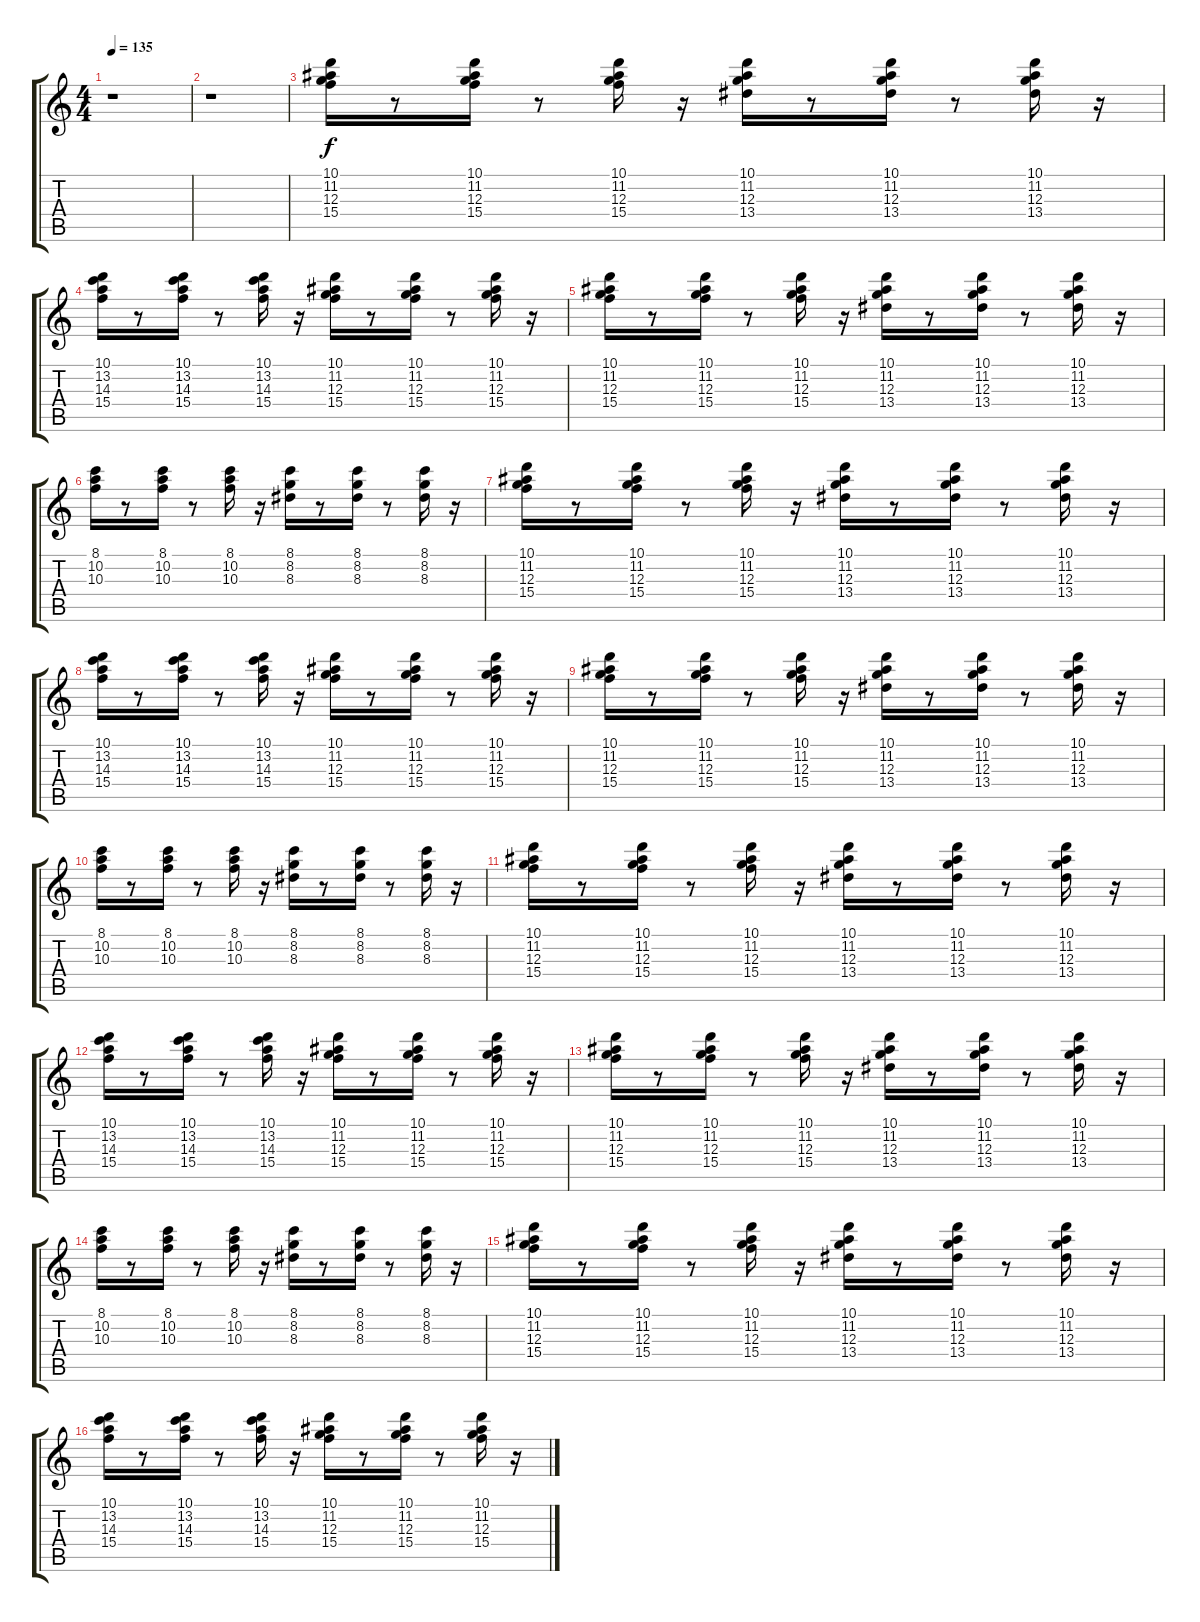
\track "" {instrument slapbass2}
\staff {score tabs}
\tuning (E4 B3 G3 D3 A2 E2) {hide}
\ts (4 4)
\tempo 135
\clef g2
\ks c
r.1{dy f} |
r.1 |
(10.1 11.2 12.3 15.4).16 r.8 (10.1 11.2 12.3 15.4).16 r.8 (10.1 11.2 12.3 15.4).16 r.16 (10.1 11.2 12.3 13.4).16 r.8 (10.1 11.2 12.3 13.4).16 r.8 (10.1 11.2 12.3 13.4).16 r.16 |
(10.1 13.2 14.3 15.4).16 r.8 (10.1 13.2 14.3 15.4).16 r.8 (10.1 13.2 14.3 15.4).16 r.16 (10.1 11.2 12.3 15.4).16 r.8 (10.1 11.2 12.3 15.4).16 r.8 (10.1 11.2 12.3 15.4).16 r.16 |
(10.1 11.2 12.3 15.4).16 r.8 (10.1 11.2 12.3 15.4).16 r.8 (10.1 11.2 12.3 15.4).16 r.16 (10.1 11.2 12.3 13.4).16 r.8 (10.1 11.2 12.3 13.4).16 r.8 (10.1 11.2 12.3 13.4).16 r.16 |
(8.1 10.2 10.3).16 r.8 (8.1 10.2 10.3).16 r.8 (8.1 10.2 10.3).16 r.16 (8.1 8.2 8.3).16 r.8 (8.1 8.2 8.3).16 r.8 (8.1 8.2 8.3).16 r.16 |
(10.1 11.2 12.3 15.4).16 r.8 (10.1 11.2 12.3 15.4).16 r.8 (10.1 11.2 12.3 15.4).16 r.16 (10.1 11.2 12.3 13.4).16 r.8 (10.1 11.2 12.3 13.4).16 r.8 (10.1 11.2 12.3 13.4).16 r.16 |
(10.1 13.2 14.3 15.4).16 r.8 (10.1 13.2 14.3 15.4).16 r.8 (10.1 13.2 14.3 15.4).16 r.16 (10.1 11.2 12.3 15.4).16 r.8 (10.1 11.2 12.3 15.4).16 r.8 (10.1 11.2 12.3 15.4).16 r.16 |
(10.1 11.2 12.3 15.4).16 r.8 (10.1 11.2 12.3 15.4).16 r.8 (10.1 11.2 12.3 15.4).16 r.16 (10.1 11.2 12.3 13.4).16 r.8 (10.1 11.2 12.3 13.4).16 r.8 (10.1 11.2 12.3 13.4).16 r.16 |
(8.1 10.2 10.3).16 r.8 (8.1 10.2 10.3).16 r.8 (8.1 10.2 10.3).16 r.16 (8.1 8.2 8.3).16 r.8 (8.1 8.2 8.3).16 r.8 (8.1 8.2 8.3).16 r.16 |
(10.1 11.2 12.3 15.4).16 r.8 (10.1 11.2 12.3 15.4).16 r.8 (10.1 11.2 12.3 15.4).16 r.16 (10.1 11.2 12.3 13.4).16 r.8 (10.1 11.2 12.3 13.4).16 r.8 (10.1 11.2 12.3 13.4).16 r.16 |
(10.1 13.2 14.3 15.4).16 r.8 (10.1 13.2 14.3 15.4).16 r.8 (10.1 13.2 14.3 15.4).16 r.16 (10.1 11.2 12.3 15.4).16 r.8 (10.1 11.2 12.3 15.4).16 r.8 (10.1 11.2 12.3 15.4).16 r.16 |
(10.1 11.2 12.3 15.4).16 r.8 (10.1 11.2 12.3 15.4).16 r.8 (10.1 11.2 12.3 15.4).16 r.16 (10.1 11.2 12.3 13.4).16 r.8 (10.1 11.2 12.3 13.4).16 r.8 (10.1 11.2 12.3 13.4).16 r.16 |
(8.1 10.2 10.3).16 r.8 (8.1 10.2 10.3).16 r.8 (8.1 10.2 10.3).16 r.16 (8.1 8.2 8.3).16 r.8 (8.1 8.2 8.3).16 r.8 (8.1 8.2 8.3).16 r.16 |
(10.1 11.2 12.3 15.4).16 r.8 (10.1 11.2 12.3 15.4).16 r.8 (10.1 11.2 12.3 15.4).16 r.16 (10.1 11.2 12.3 13.4).16 r.8 (10.1 11.2 12.3 13.4).16 r.8 (10.1 11.2 12.3 13.4).16 r.16 |
(10.1 13.2 14.3 15.4).16 r.8 (10.1 13.2 14.3 15.4).16 r.8 (10.1 13.2 14.3 15.4).16 r.16 (10.1 11.2 12.3 15.4).16 r.8 (10.1 11.2 12.3 15.4).16 r.8 (10.1 11.2 12.3 15.4).16 r.16
